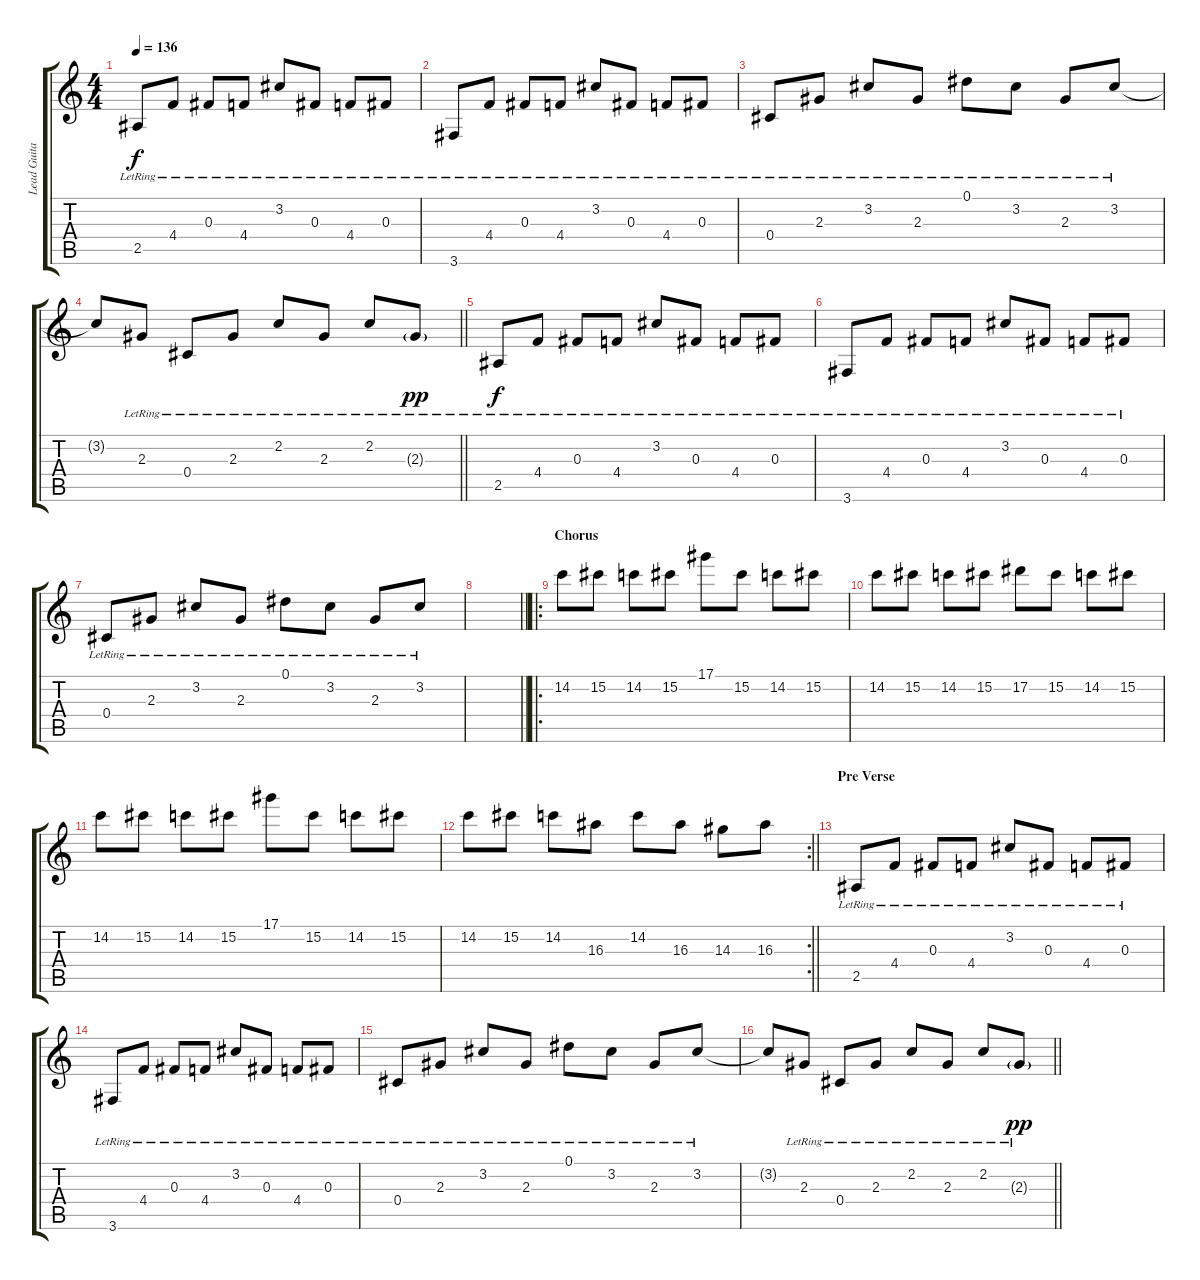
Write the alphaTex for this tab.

\track ("Lead Guitar" "Lead Guita") {instrument electricguitarclean}
\staff {score tabs}
\tuning (Eb4 Bb3 Gb3 Db3 Ab2 Eb2) {hide}
\ts (4 4)
\tempo 136
\clef g2
\ks c
2.5{lr}.8{dy f} 4.4{lr}.8 0.3{lr}.8 4.4{lr}.8 3.2{lr}.8 0.3{lr}.8 4.4{lr}.8 0.3{lr}.8 |
3.6{lr}.8 4.4{lr}.8 0.3{lr}.8 4.4{lr}.8 3.2{lr}.8 0.3{lr}.8 4.4{lr}.8 0.3{lr}.8 |
0.4{lr}.8 2.3{lr}.8 3.2{lr}.8 2.3{lr}.8 0.1{lr}.8 3.2{lr}.8 2.3{lr}.8 3.2{lr}.8 |
\barLineRight lightlight
3.2{t}.8 2.3{lr}.8 0.4{lr}.8 2.3{lr}.8 2.2{lr}.8 2.3{lr}.8 2.2{lr}.8 2.3{g lr}.8{dy pp} |
2.5{lr}.8{dy f} 4.4{lr}.8 0.3{lr}.8 4.4{lr}.8 3.2{lr}.8 0.3{lr}.8 4.4{lr}.8 0.3{lr}.8 |
3.6{lr}.8 4.4{lr}.8 0.3{lr}.8 4.4{lr}.8 3.2{lr}.8 0.3{lr}.8 4.4{lr}.8 0.3{lr}.8 |
0.4{lr}.8 2.3{lr}.8 3.2{lr}.8 2.3{lr}.8 0.1{lr}.8 3.2{lr}.8 2.3{lr}.8 3.2{lr}.8 |
\barLineRight lightlight
|
\ro
\section ("" "Chorus")
14.2.8{instrument distortionguitar} 15.2.8 14.2.8 15.2.8 17.1.8 15.2.8 14.2.8 15.2.8 |
14.2.8 15.2.8 14.2.8 15.2.8 17.2.8 15.2.8 14.2.8 15.2.8 |
14.2.8 15.2.8 14.2.8 15.2.8 17.1.8 15.2.8 14.2.8 15.2.8 |
\rc 2
\barLineRight lightlight
14.2.8 15.2.8 14.2.8 16.3.8 14.2.8 16.3.8 14.3.8 16.3.8 |
\section ("" "Pre Verse")
2.5{lr}.8{instrument electricguitarclean} 4.4{lr}.8 0.3{lr}.8 4.4{lr}.8 3.2{lr}.8 0.3{lr}.8 4.4{lr}.8 0.3{lr}.8 |
3.6{lr}.8 4.4{lr}.8 0.3{lr}.8 4.4{lr}.8 3.2{lr}.8 0.3{lr}.8 4.4{lr}.8 0.3{lr}.8 |
0.4{lr}.8 2.3{lr}.8 3.2{lr}.8 2.3{lr}.8 0.1{lr}.8 3.2{lr}.8 2.3{lr}.8 3.2{lr}.8 |
\barLineRight lightlight
3.2{t}.8 2.3{lr}.8 0.4{lr}.8 2.3{lr}.8 2.2{lr}.8 2.3{lr}.8 2.2{lr}.8 2.3{g lr}.8{dy pp}
